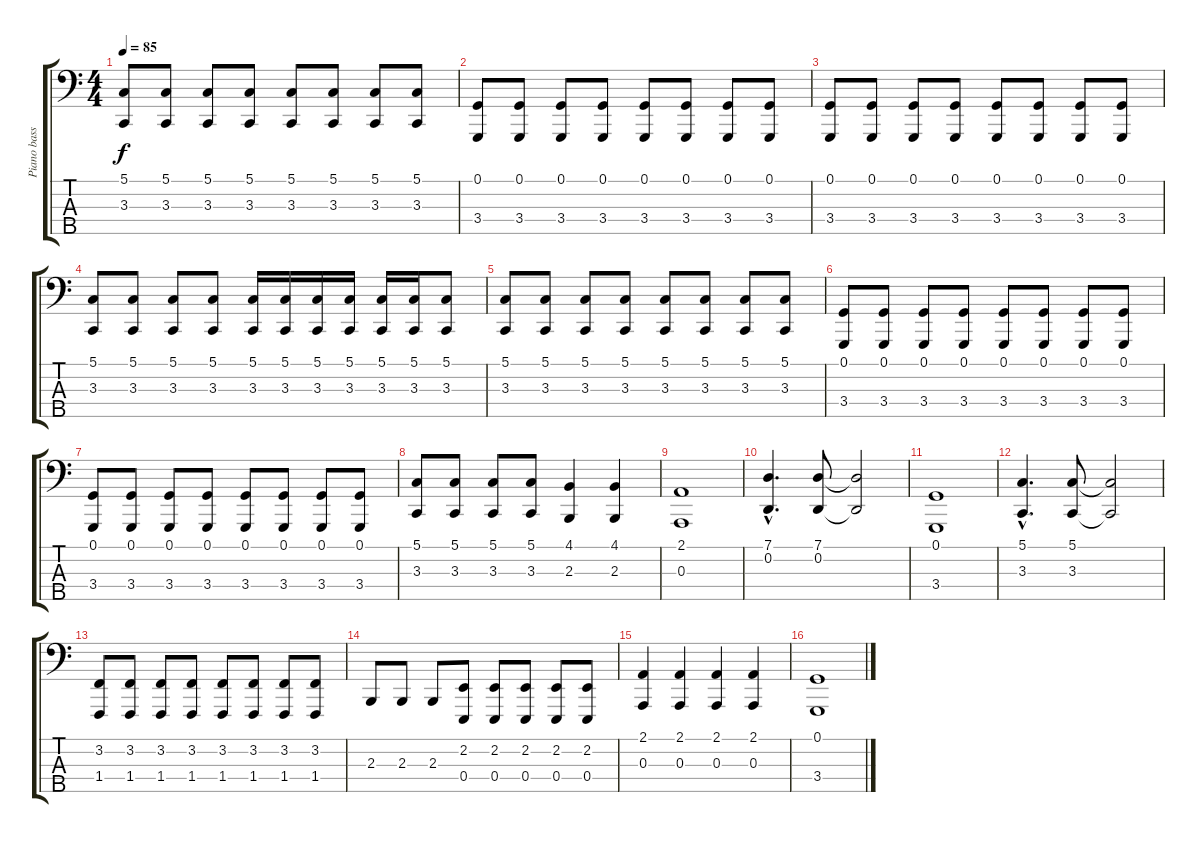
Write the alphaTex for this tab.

\track ("Piano bass" "Piano bass") {instrument brightacousticpiano}
\staff {score tabs}
\tuning (G2 D2 A1 E1 B0) {hide}
\ts (4 4)
\tempo 85
\clef f4
\ks c
(5.1 3.3).8{dy f} (5.1 3.3).8 (5.1 3.3).8 (5.1 3.3).8 (5.1 3.3).8 (5.1 3.3).8 (5.1 3.3).8 (5.1 3.3).8 |
(0.1 3.4).8 (0.1 3.4).8 (0.1 3.4).8 (0.1 3.4).8 (0.1 3.4).8 (0.1 3.4).8 (0.1 3.4).8 (0.1 3.4).8 |
(0.1 3.4).8 (0.1 3.4).8 (0.1 3.4).8 (0.1 3.4).8 (0.1 3.4).8 (0.1 3.4).8 (0.1 3.4).8 (0.1 3.4).8 |
(5.1 3.3).8 (5.1 3.3).8 (5.1 3.3).8 (5.1 3.3).8 (5.1 3.3).16 (5.1 3.3).16 (5.1 3.3).16 (5.1 3.3).16 (5.1 3.3).16 (5.1 3.3).16 (5.1 3.3).8 |
(5.1 3.3).8 (5.1 3.3).8 (5.1 3.3).8 (5.1 3.3).8 (5.1 3.3).8 (5.1 3.3).8 (5.1 3.3).8 (5.1 3.3).8 |
(0.1 3.4).8 (0.1 3.4).8 (0.1 3.4).8 (0.1 3.4).8 (0.1 3.4).8 (0.1 3.4).8 (0.1 3.4).8 (0.1 3.4).8 |
(0.1 3.4).8 (0.1 3.4).8 (0.1 3.4).8 (0.1 3.4).8 (0.1 3.4).8 (0.1 3.4).8 (0.1 3.4).8 (0.1 3.4).8 |
(5.1 3.3).8 (5.1 3.3).8 (5.1 3.3).8 (5.1 3.3).8 (4.1 2.3).4 (4.1 2.3).4 |
(2.1 0.3).1 |
(7.1{hac} 0.2{hac}).4{d} (7.1 0.2).8 (7.1{t} 0.2{t}).2 |
(0.1 3.4).1 |
(5.1{hac} 3.3{hac}).4{d} (5.1 3.3).8 (5.1{t} 3.3{t}).2 |
(3.2 1.4).8 (3.2 1.4).8 (3.2 1.4).8 (3.2 1.4).8 (3.2 1.4).8 (3.2 1.4).8 (3.2 1.4).8 (3.2 1.4).8 |
2.3.8 2.3.8 2.3.8 (2.2 0.4).8 (2.2 0.4).8 (2.2 0.4).8 (2.2 0.4).8 (2.2 0.4).8 |
(2.1 0.3).4 (2.1 0.3).4 (2.1 0.3).4 (2.1 0.3).4 |
(0.1 3.4).1
